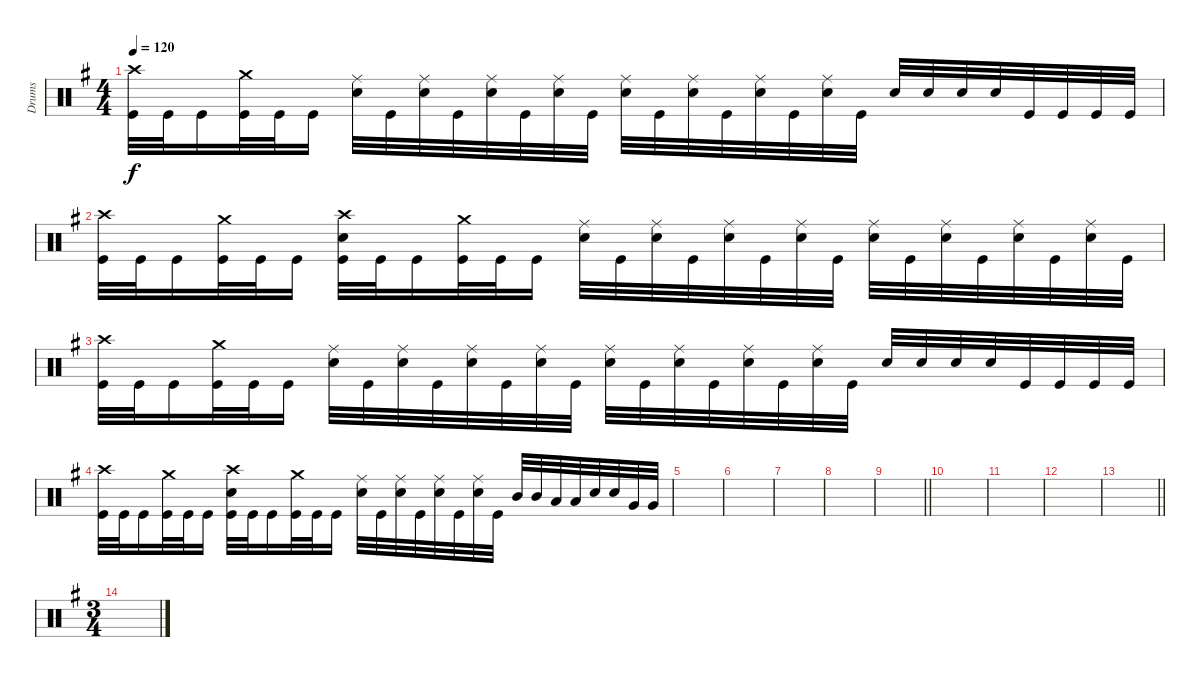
\track ("Drums" "Drums") {instrument percussion}
\staff
\articulation defaults
\ts (4 4)
\tempo 120
\clef neutral
\ks eminor
("Crash high (hit)" "Kick (hit)").32{dy f} "Kick (hit)".32 "Kick (hit)".16 ("Crash medium (hit)" "Kick (hit)").32 "Kick (hit)".32 "Kick (hit)".16 ("Ride (middle)" "Electric Snare (hit)").32 "Kick (hit)".32 ("Ride (middle)" "Electric Snare (hit)").32 "Kick (hit)".32 ("Ride (middle)" "Electric Snare (hit)").32 "Kick (hit)".32 ("Ride (middle)" "Electric Snare (hit)").32 "Kick (hit)".32 ("Ride (middle)" "Electric Snare (hit)").32 "Kick (hit)".32 ("Ride (middle)" "Electric Snare (hit)").32 "Kick (hit)".32 ("Ride (middle)" "Electric Snare (hit)").32 "Kick (hit)".32 ("Ride (middle)" "Electric Snare (hit)").32 "Kick (hit)".32 "Electric Snare (hit)".32 "Electric Snare (hit)".32 "Electric Snare (hit)".32 "Electric Snare (hit)".32 "Kick (hit)".32 "Kick (hit)".32 "Kick (hit)".32 "Kick (hit)".32 |
("Crash high (hit)" "Kick (hit)").32 "Kick (hit)".32 "Kick (hit)".16 ("Crash medium (hit)" "Kick (hit)").32 "Kick (hit)".32 "Kick (hit)".16 ("Crash high (hit)" "Electric Snare (hit)" "Kick (hit)").32 "Kick (hit)".32 "Kick (hit)".16 ("Crash medium (hit)" "Kick (hit)").32 "Kick (hit)".32 "Kick (hit)".16 ("Ride (middle)" "Electric Snare (hit)").32 "Kick (hit)".32 ("Ride (middle)" "Electric Snare (hit)").32 "Kick (hit)".32 ("Ride (middle)" "Electric Snare (hit)").32 "Kick (hit)".32 ("Ride (middle)" "Electric Snare (hit)").32 "Kick (hit)".32 ("Ride (middle)" "Electric Snare (hit)").32 "Kick (hit)".32 ("Ride (middle)" "Electric Snare (hit)").32 "Kick (hit)".32 ("Ride (middle)" "Electric Snare (hit)").32 "Kick (hit)".32 ("Ride (middle)" "Electric Snare (hit)").32 "Kick (hit)".32 |
("Crash high (hit)" "Kick (hit)").32 "Kick (hit)".32 "Kick (hit)".16 ("Crash medium (hit)" "Kick (hit)").32 "Kick (hit)".32 "Kick (hit)".16 ("Ride (middle)" "Electric Snare (hit)").32 "Kick (hit)".32 ("Ride (middle)" "Electric Snare (hit)").32 "Kick (hit)".32 ("Ride (middle)" "Electric Snare (hit)").32 "Kick (hit)".32 ("Ride (middle)" "Electric Snare (hit)").32 "Kick (hit)".32 ("Ride (middle)" "Electric Snare (hit)").32 "Kick (hit)".32 ("Ride (middle)" "Electric Snare (hit)").32 "Kick (hit)".32 ("Ride (middle)" "Electric Snare (hit)").32 "Kick (hit)".32 ("Ride (middle)" "Electric Snare (hit)").32 "Kick (hit)".32 "Electric Snare (hit)".32 "Electric Snare (hit)".32 "Electric Snare (hit)".32 "Electric Snare (hit)".32 "Kick (hit)".32 "Kick (hit)".32 "Kick (hit)".32 "Kick (hit)".32 |
("Crash high (hit)" "Kick (hit)").32 "Kick (hit)".32 "Kick (hit)".16 ("Crash medium (hit)" "Kick (hit)").32 "Kick (hit)".32 "Kick (hit)".16 ("Crash high (hit)" "Electric Snare (hit)" "Kick (hit)").32 "Kick (hit)".32 "Kick (hit)".16 ("Crash medium (hit)" "Kick (hit)").32 "Kick (hit)".32 "Kick (hit)".16 ("Ride (middle)" "Electric Snare (hit)").32 "Kick (hit)".32 ("Ride (middle)" "Electric Snare (hit)").32 "Kick (hit)".32 ("Ride (middle)" "Electric Snare (hit)").32 "Kick (hit)".32 ("Ride (middle)" "Electric Snare (hit)").32 "Kick (hit)".32 "Mid Tom (hit)".32 "Mid Tom (hit)".32 "Low Tom (hit)".32 "Low Tom (hit)".32 "Electric Snare (hit)".32 "Electric Snare (hit)".32 "Very Low Tom (hit)".32 "Very Low Tom (hit)".32 |
|
|
|
|
\barLineRight lightlight
|
|
|
|
\barLineRight lightlight
|
\ts (3 4)
